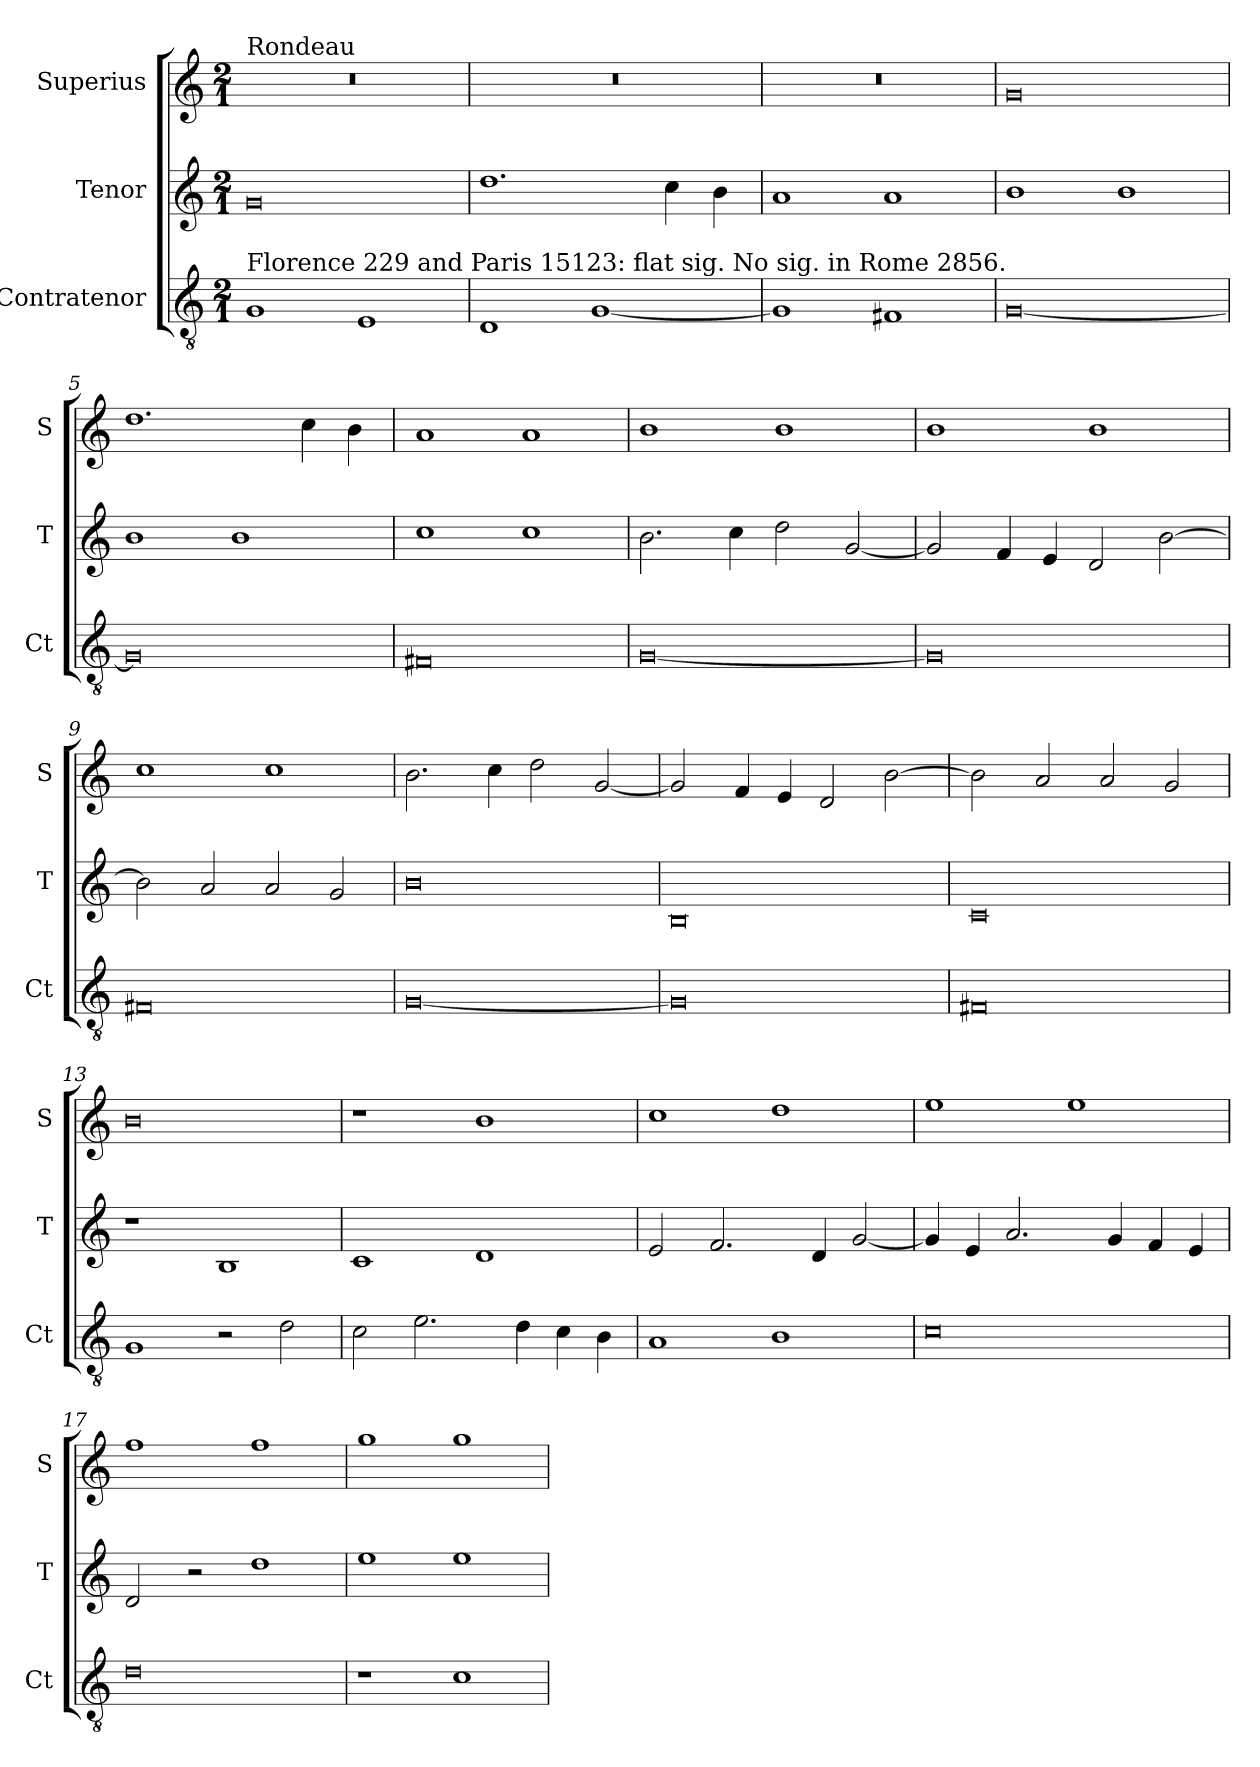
**kern	**kern	**kern
*part3	*part2	*part1
*staff3	*staff2	*staff1
*I"Contratenor	*I"Tenor	*I"Superius
*I'Ct	*I'T	*I'S
*clefGv2	*clefG2	*clefG2
*k[]	*k[]	*k[]
*M2/1	*M2/1	*M2/1
=1	=1	=1
!	!	!LO:TX:a:t=Rondeau
!LO:TX:a:t=Florence 229 and Paris 15123&colon; flat sig. No sig. in Rome 2856.	!	!
1G	0g	0r
1E	.	.
=2	=2	=2
1D	1.dd	0r
[1G	.	.
.	4cc\	.
.	4b\	.
=3	=3	=3
1G]	1a	0r
1F#X	1a	.
=4	=4	=4
[0G	1b	0g
.	1b	.
=5	=5	=5
0G]	1b	1.dd
.	1b	.
.	.	4cc\
.	.	4b\
=6	=6	=6
0F#X	1cc	1a
.	1cc	1a
=7	=7	=7
[0G	2.b\	1b
.	4cc\	.
.	2dd\	1b
.	[2g/	.
=8	=8	=8
0G]	2g/]	1b
.	4f/	.
.	4e/	.
.	2d/	1b
.	[2b\	.
=9	=9	=9
0F#X	2b\]	1cc
.	2a/	.
.	2a/	1cc
.	2g/	.
=10	=10	=10
[0G	0b	2.b\
.	.	4cc\
.	.	2dd\
.	.	[2g/
=11	=11	=11
0G]	0B	2g/]
.	.	4f/
.	.	4e/
.	.	2d/
.	.	[2b\
=12	=12	=12
0F#X	0c	2b\]
.	.	2a/
.	.	2a/
.	.	2g/
=13	=13	=13
1G	1r	0b
2r	1B	.
2d\	.	.
=14	=14	=14
2c\	1c	1r
2.e\	.	.
.	1d	1b
4d\	.	.
4c\	.	.
4B\	.	.
=15	=15	=15
1A	2e/	1cc
.	2.f/	.
1B	.	1dd
.	4d/	.
.	[2g/	.
=16	=16	=16
0c	4g/]	1ee
.	4e/	.
.	2.a/	.
.	.	1ee
.	4g/	.
.	4f/	.
.	4e/	.
=17	=17	=17
0d	2d/	1ff
.	2r	.
.	1dd	1ff
=18	=18	=18
1r	1ee	1gg
1c	1ee	1gg
=	=	=
*-	*-	*-
